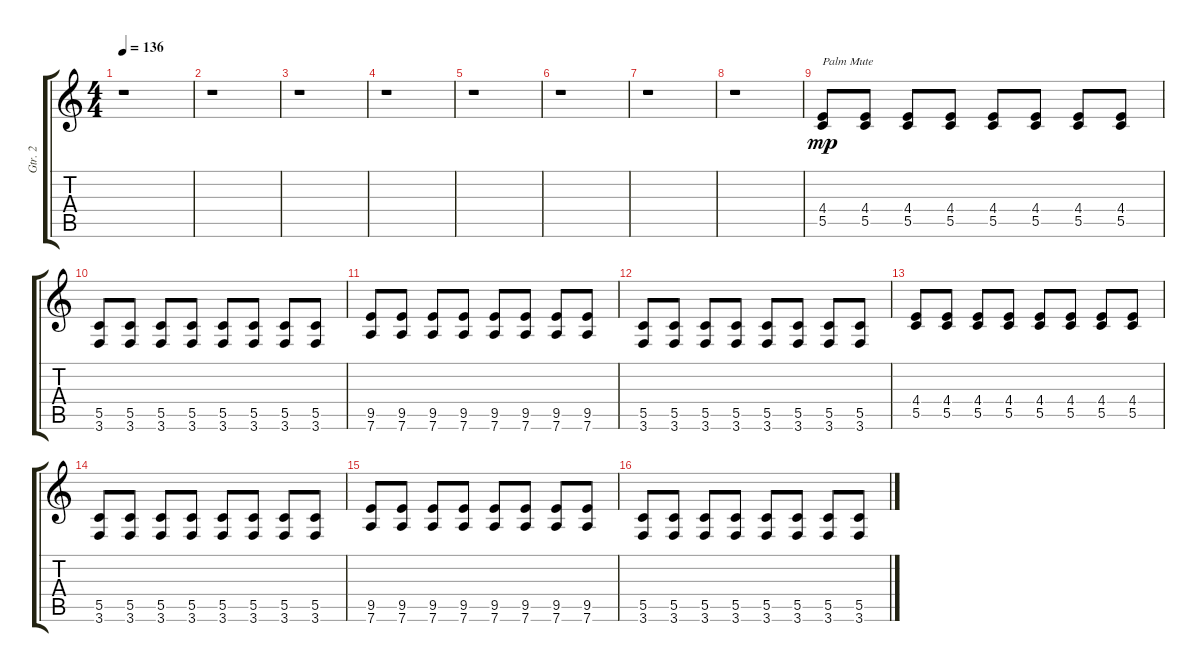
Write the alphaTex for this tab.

\track ("Gtr. 2" "Gtr. 2") {instrument electricguitarclean}
\staff {score tabs}
\tuning (D4 A3 F3 C3 G2 D2) {hide}
\ts (4 4)
\tempo 136
\clef g2
\ks c
r.1{dy mp instrument electricguitarclean} |
r.1 |
r.1 |
r.1 |
r.1 |
r.1 |
r.1 |
r.1 |
(4.4 5.5).8{txt "Palm Mute" instrument electricguitarmuted} (4.4 5.5).8 (4.4 5.5).8 (4.4 5.5).8 (4.4 5.5).8 (4.4 5.5).8 (4.4 5.5).8 (4.4 5.5).8 |
(5.5 3.6).8 (5.5 3.6).8 (5.5 3.6).8 (5.5 3.6).8 (5.5 3.6).8 (5.5 3.6).8 (5.5 3.6).8 (5.5 3.6).8 |
(9.5 7.6).8 (9.5 7.6).8 (9.5 7.6).8 (9.5 7.6).8 (9.5 7.6).8 (9.5 7.6).8 (9.5 7.6).8 (9.5 7.6).8 |
(5.5 3.6).8 (5.5 3.6).8 (5.5 3.6).8 (5.5 3.6).8 (5.5 3.6).8 (5.5 3.6).8 (5.5 3.6).8 (5.5 3.6).8 |
(4.4 5.5).8 (4.4 5.5).8 (4.4 5.5).8 (4.4 5.5).8 (4.4 5.5).8 (4.4 5.5).8 (4.4 5.5).8 (4.4 5.5).8 |
(5.5 3.6).8 (5.5 3.6).8 (5.5 3.6).8 (5.5 3.6).8 (5.5 3.6).8 (5.5 3.6).8 (5.5 3.6).8 (5.5 3.6).8 |
(9.5 7.6).8 (9.5 7.6).8 (9.5 7.6).8 (9.5 7.6).8 (9.5 7.6).8 (9.5 7.6).8 (9.5 7.6).8 (9.5 7.6).8 |
(5.5 3.6).8 (5.5 3.6).8 (5.5 3.6).8 (5.5 3.6).8 (5.5 3.6).8 (5.5 3.6).8 (5.5 3.6).8 (5.5 3.6).8
